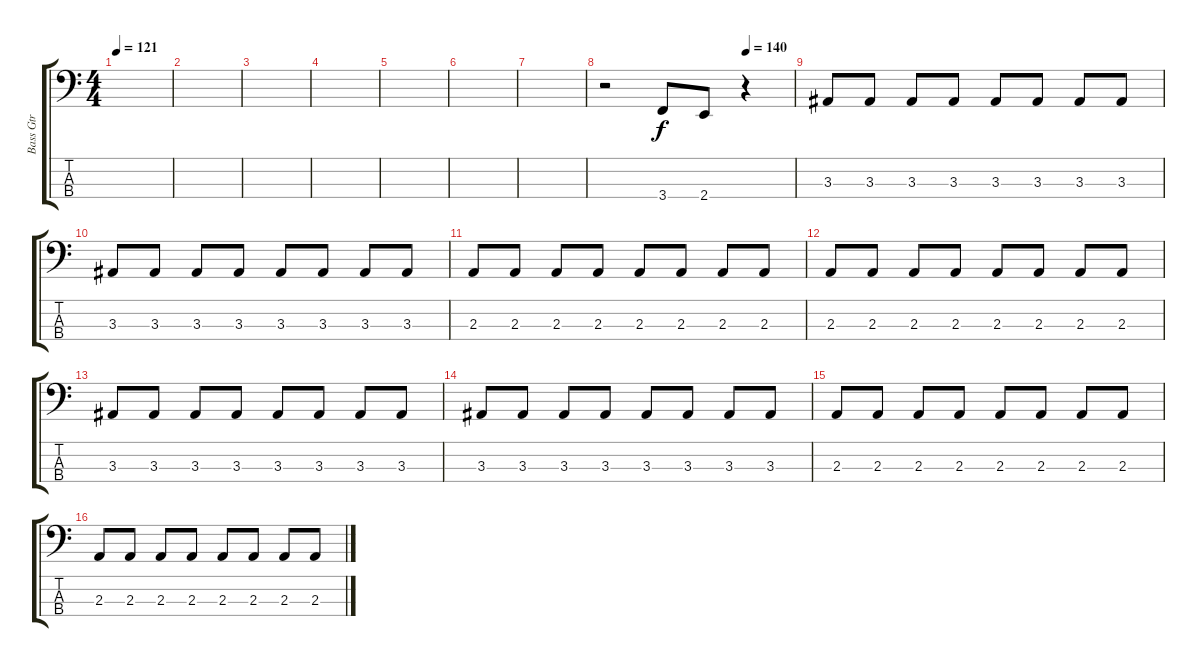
\track ("Bass Gtr" "Bass Gtr") {instrument electricbassfinger}
\staff {score tabs}
\tuning (F2 C2 G1 D1) {hide}
\ts (4 4)
\tempo 121
\clef f4
\ks c
|
|
|
|
|
|
|
\tempo (140 0.75)
r.2 3.4.8 2.4.8 r.4 |
3.3.8 3.3.8 3.3.8 3.3.8 3.3.8 3.3.8 3.3.8 3.3.8 |
3.3.8 3.3.8 3.3.8 3.3.8 3.3.8 3.3.8 3.3.8 3.3.8 |
2.3.8 2.3.8 2.3.8 2.3.8 2.3.8 2.3.8 2.3.8 2.3.8 |
2.3.8 2.3.8 2.3.8 2.3.8 2.3.8 2.3.8 2.3.8 2.3.8 |
3.3.8 3.3.8 3.3.8 3.3.8 3.3.8 3.3.8 3.3.8 3.3.8 |
3.3.8 3.3.8 3.3.8 3.3.8 3.3.8 3.3.8 3.3.8 3.3.8 |
2.3.8 2.3.8 2.3.8 2.3.8 2.3.8 2.3.8 2.3.8 2.3.8 |
2.3.8 2.3.8 2.3.8 2.3.8 2.3.8 2.3.8 2.3.8 2.3.8
